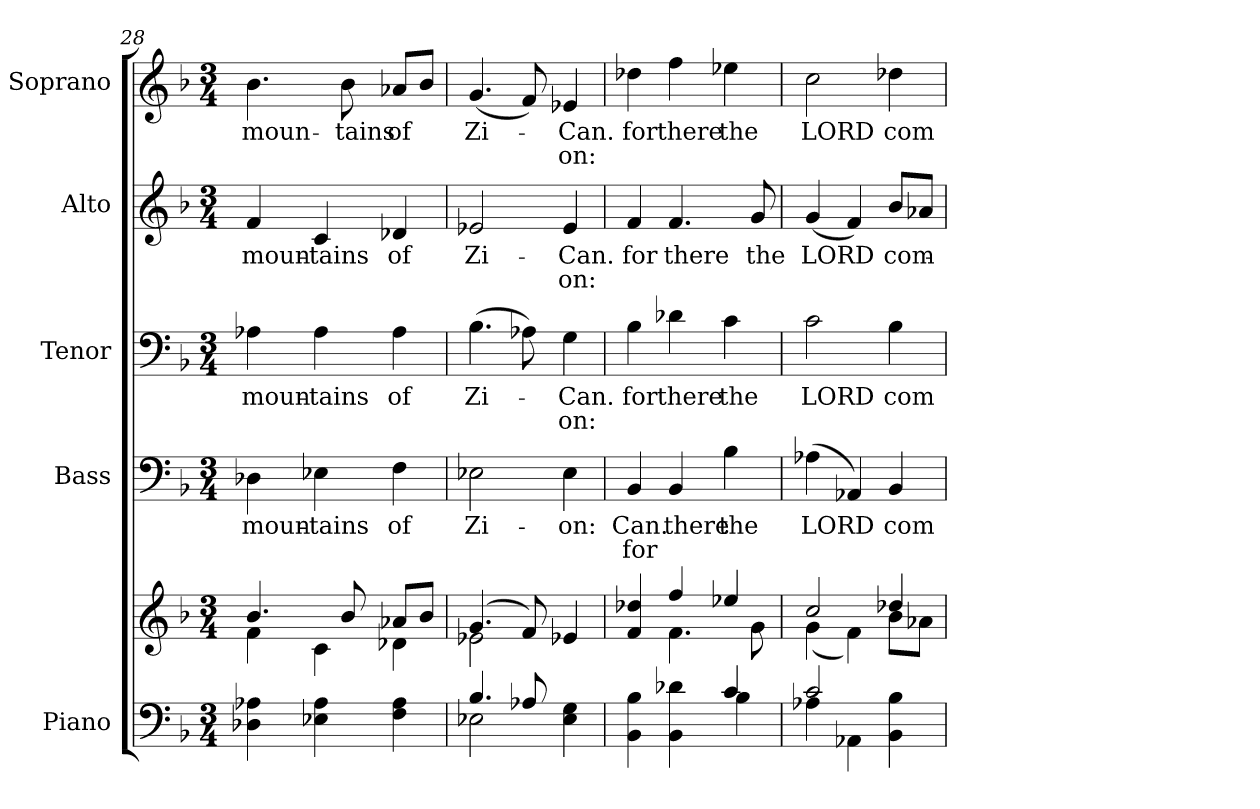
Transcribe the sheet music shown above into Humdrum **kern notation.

**kern	**kern	**kern	**text	**text	**kern	**text	**text	**kern	**text	**text	**kern	**text	**text
*part5	*part5	*part4	*part4	*part4	*part3	*part3	*part3	*part2	*part2	*part2	*part1	*part1	*part1
*staff6	*staff5	*staff4	*staff4	*staff4	*staff3	*staff3	*staff3	*staff2	*staff2	*staff2	*staff1	*staff1	*staff1
*I"Piano	*	*I"Bass	*	*	*I"Tenor	*	*	*I"Alto	*	*	*I"Soprano	*	*
*I'Pno.	*	*I'B.	*	*	*I'T.	*	*	*I'A.	*	*	*I'S.	*	*
*clefF4	*clefG2	*clefF4	*	*	*clefF4	*	*	*clefG2	*	*	*clefG2	*	*
*k[b-]	*k[b-]	*k[b-]	*	*	*k[b-]	*	*	*k[b-]	*	*	*k[b-]	*	*
*F:	*F:	*F:	*	*	*F:	*	*	*F:	*	*	*F:	*	*
*M3/4	*M3/4	*M3/4	*	*	*M3/4	*	*	*M3/4	*	*	*M3/4	*	*
=28	=28	=28	=28	=28	=28	=28	=28	=28	=28	=28	=28	=28	=28
*	*^	*	*	*	*	*	*	*	*	*	*	*	*
!	!	!	!	!LO:LY:b:color=#000000	!	!	!	!	!	!	!	!	!	!
!	!	!	!	!	!	!	!LO:LY:b:color=#000000	!	!	!	!	!	!	!
!	!	!	!	!	!	!	!	!	!	!LO:LY:b:color=#000000	!	!	!	!
!	!	!	!	!	!	!	!	!	!	!	!	!	!LO:LY:b:color=#000000	!
4D-Xi\ 4A-Xi	4.b-i/	4fi\	4D-Xi\	moun-	.	4A-Xi\	moun-	.	4fi/	moun-	.	4.b-i\	moun-	.
!	!	!	!	!LO:LY:b:color=#000000	!	!	!	!	!	!	!	!	!	!
!	!	!	!	!	!	!	!LO:LY:b:color=#000000	!	!	!	!	!	!	!
!	!	!	!	!	!	!	!	!	!	!LO:LY:b:color=#000000	!	!	!	!
4E-Xi\ 4A-i	.	4ci\	4E-Xi\	-tains	.	4A-i\	-tains	.	4ci/	-tains	.	.	.	.
!	!	!	!	!	!	!	!	!	!	!	!	!	!LO:LY:b:color=#000000	!
.	8b-i/	.	.	.	.	.	.	.	.	.	.	8b-i\	-tains	.
!	!	!	!	!LO:LY:b:color=#000000	!	!	!	!	!	!	!	!	!	!
!	!	!	!	!	!	!	!LO:LY:b:color=#000000	!	!	!	!	!	!	!
!	!	!	!	!	!	!	!	!	!	!LO:LY:b:color=#000000	!	!	!	!
!	!	!	!	!	!	!	!	!	!	!	!	!	!LO:LY:b:color=#000000	!
4Fi\ 4A-i	8a-Xi/L	4d-Xi\	4Fi\	of	.	4A-i\	of	.	4d-Xi/	of	.	8a-Xi/L	of	.
.	8b-i/J	.	.	.	.	.	.	.	.	.	.	8b-i/J	.	.
!!LO:PB:g=z
=29	=29	=29	=29	=29	=29	=29	=29	=29	=29	=29	=29	=29	=29	=29
*^	*	*	*	*	*	*	*	*	*	*	*	*	*	*
!	!	!	!	!	!LO:LY:b:color=#000000	!	!	!	!	!	!	!	!	!	!
!	!	!	!	!	!	!	!	!LO:LY:b:color=#000000	!	!	!	!	!	!	!
!	!	!	!	!	!	!	!	!	!	!	!LO:LY:b:color=#000000	!	!	!	!
!	!	!	!	!	!	!	!	!	!	!	!	!	!	!LO:LY:b:color=#000000	!
4.B-i/	2E-Xi\	(4.gi/	2e-Xi\	2E-Xi\	Zi-	.	(4.B-i\	Zi-	.	2e-Xi/	Zi-	.	(4.gi/	Zi-	.
8A-Xi/	.	8fi/)	.	.	.	.	8A-Xi\)	.	.	.	.	.	8fi/)	.	.
!	!	!	!	!	!LO:LY:b:color=#000000	!	!	!	!	!	!	!	!	!	!
!	!	!	!	!	!	!	!	!LO:LY:a:color=#000000	!LO:LY:b:color=#000000	!	!	!	!	!	!
!	!	!	!	!	!	!	!	!	!	!	!LO:LY:a:color=#000000	!LO:LY:b:color=#000000	!	!	!
!	!	!	!	!	!	!	!	!	!	!	!	!	!	!LO:LY:a:color=#000000	!LO:LY:b:color=#000000
4E-i\ 4Gi	4ryy	4e-Xi/	4ryy	4E-i\	-on:	.	4Gi\	Can.	-on:	4e-i/	Can.	-on:	4e-Xi/	Can.	-on:
=30	=30	=30	=30	=30	=30	=30	=30	=30	=30	=30	=30	=30	=30	=30	=30
!	!	!	!	!	!LO:LY:a:color=#000000	!LO:LY:b:color=#000000	!	!	!	!	!	!	!	!	!
!	!	!	!	!	!	!	!	!LO:LY:b:color=#000000	!	!	!	!	!	!	!
!	!	!	!	!	!	!	!	!	!	!	!LO:LY:b:color=#000000	!	!	!	!
!	!	!	!	!	!	!	!	!	!	!	!	!	!	!LO:LY:b:color=#000000	!
4BB-i\ 4B-i	2ryy	4fi/ 4dd-Xi	4ryy	4BB-i/	Can.	for	4B-i\	for	.	4fi/	for	.	4dd-Xi\	for	.
!	!	!	!	!	!LO:LY:b:color=#000000	!	!	!	!	!	!	!	!	!	!
!	!	!	!	!	!	!	!	!LO:LY:b:color=#000000	!	!	!	!	!	!	!
!	!	!	!	!	!	!	!	!	!	!	!LO:LY:b:color=#000000	!	!	!	!
!	!	!	!	!	!	!	!	!	!	!	!	!	!	!LO:LY:b:color=#000000	!
4BB-i\ 4d-Xi	.	4ffi/	4.fi\	4BB-i/	there	.	4d-Xi\	there	.	4.fi/	there	.	4ffi\	there	.
!	!	!	!	!	!LO:LY:b:color=#000000	!	!	!	!	!	!	!	!	!	!
!	!	!	!	!	!	!	!	!LO:LY:b:color=#000000	!	!	!	!	!	!	!
!	!	!	!	!	!	!	!	!	!	!	!	!	!	!LO:LY:b:color=#000000	!
4ci/	4B-i\	4ee-Xi/	.	4B-i\	the	.	4ci\	the	.	.	.	.	4ee-Xi\	the	.
!	!	!	!	!	!	!	!	!	!	!	!LO:LY:b:color=#000000	!	!	!	!
.	.	.	8gi\	.	.	.	.	.	.	8gi/	the	.	.	.	.
=31	=31	=31	=31	=31	=31	=31	=31	=31	=31	=31	=31	=31	=31	=31	=31
!	!	!	!	!	!LO:LY:b:color=#000000	!	!	!	!	!	!	!	!	!	!
!	!	!	!	!	!	!	!	!LO:LY:b:color=#000000	!	!	!	!	!	!	!
!	!	!	!	!	!	!	!	!	!	!	!LO:LY:b:color=#000000	!	!	!	!
!	!	!	!	!	!	!	!	!	!	!	!	!	!	!LO:LY:b:color=#000000	!
2ci/	4A-Xi\	2cci/	(4gi\	(4A-Xi\	LORD	.	2ci\	LORD	.	(4gi/	LORD	.	2cci\	LORD	.
.	4AA-Xi\	.	4fi\)	4AA-Xi/)	.	.	.	.	.	4fi/)	.	.	.	.	.
!	!	!	!	!	!LO:LY:b:color=#000000	!	!	!	!	!	!	!	!	!	!
!	!	!	!	!	!	!	!	!LO:LY:b:color=#000000	!	!	!	!	!	!	!
!	!	!	!	!	!	!	!	!	!	!	!LO:LY:b:color=#000000	!	!	!	!
!	!	!	!	!	!	!	!	!	!	!	!	!	!	!LO:LY:b:color=#000000	!
4BB-i\ 4B-i	4ryy	4dd-Xi/	8b-i\L	4BB-i/	com-	.	4B-i\	com-	.	8b-i/L	com-	.	4dd-Xi\	com-	.
.	.	.	8a-Xi\J	.	.	.	.	.	.	8a-Xi/J	.	.	.	.	.
*v	*v	*	*	*	*	*	*	*	*	*	*	*	*	*	*
*	*v	*v	*	*	*	*	*	*	*	*	*	*	*	*
=	=	=	=	=	=	=	=	=	=	=	=	=	=
*-	*-	*-	*-	*-	*-	*-	*-	*-	*-	*-	*-	*-	*-
